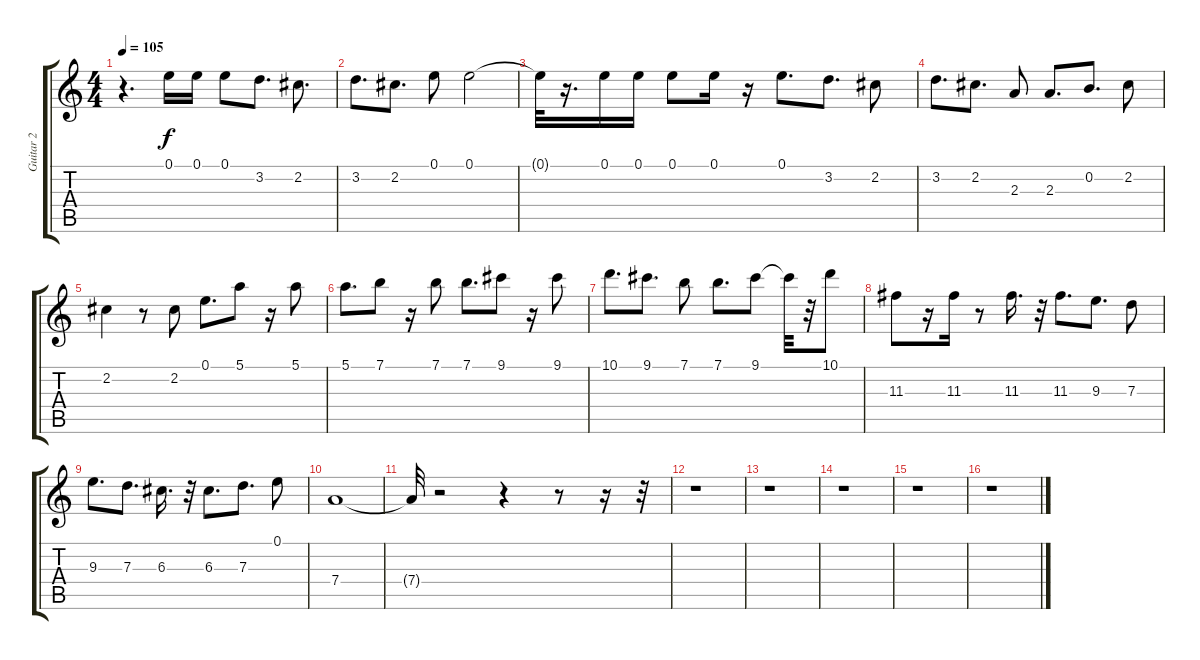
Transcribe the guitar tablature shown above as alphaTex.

\track ("Guitar 2" "Guitar 2") {instrument acousticguitarnylon}
\staff {score tabs}
\tuning (E4 B3 G3 D3 A2 E2) {hide}
\ts (4 4)
\tempo 105
\clef g2
\ks c
r.4{d dy f} 0.1.16 0.1.16 0.1.8 3.2.8{d} 2.2.8{d} |
3.2.8{d} 2.2.8{d} 0.1.8 0.1.2 |
0.1{t}.32 r.16{d} 0.1.16 0.1.16 0.1.8 0.1.16 r.16 0.1.8{d} 3.2.8{d} 2.2.8 |
3.2.8{d} 2.2.8{d} 2.3.8 2.3.8{d} 0.2.8{d} 2.2.8 |
2.2.4 r.8 2.2.8 0.1.8{d} 5.1.8 r.16 5.1.8 |
5.1.8{d} 7.1.8 r.16 7.1.8 7.1.8{d} 9.1.8 r.16 9.1.8 |
10.1.8{d} 9.1.8{d} 7.1.8 7.1.8{d} 9.1.8 9.1{t}.32 r.32 10.1.8 |
11.3.8 r.16 11.3.16 r.8 11.3.16{d} r.32 11.3.8{d} 9.3.8{d} 7.3.8 |
9.3.8{d} 7.3.8{d} 6.3.16{d} r.32 6.3.8{d} 7.3.8{d} 0.1.8 |
7.4.1 |
7.4{t}.32 r.2 r.4 r.8 r.16 r.32 |
r.1 |
r.1 |
r.1 |
r.1 |
r.1
